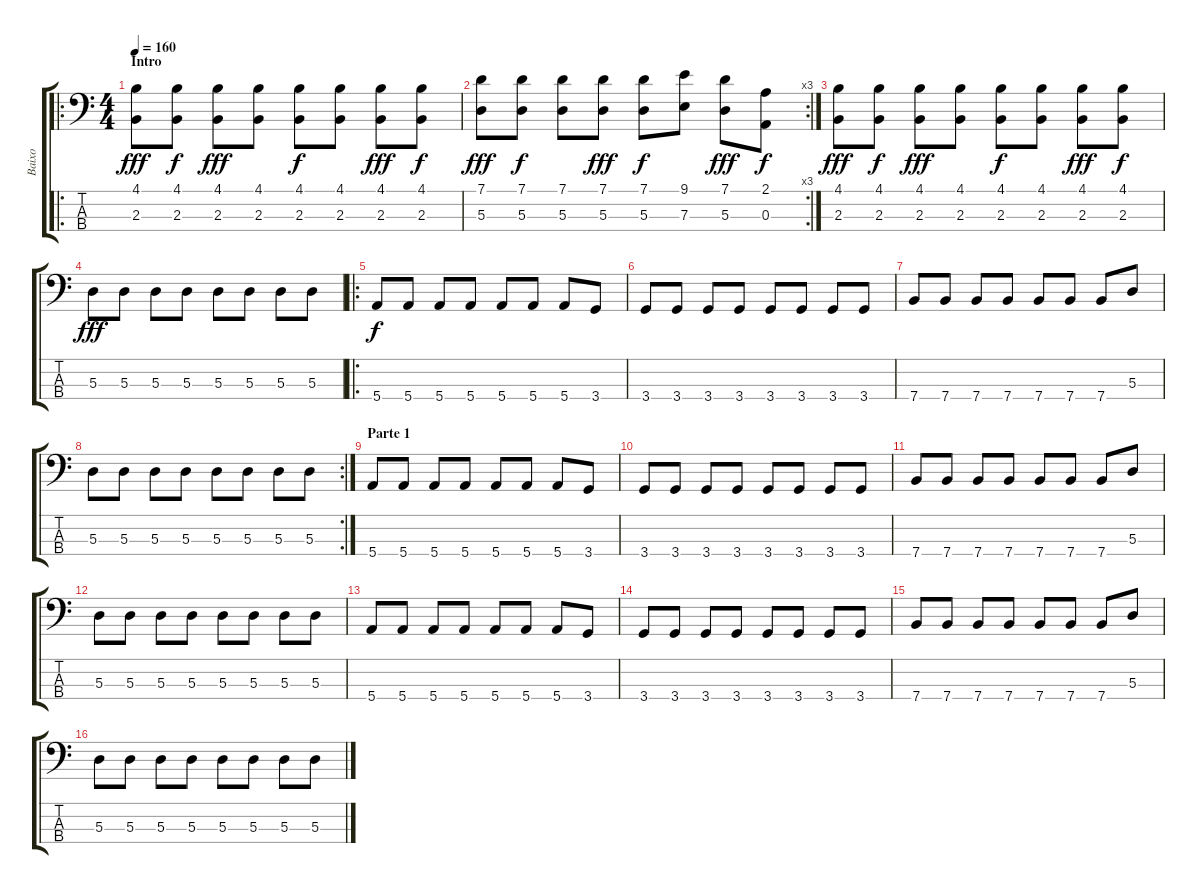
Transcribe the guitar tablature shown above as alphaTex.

\track ("Baixo" "Baixo") {instrument electricbassfinger}
\staff {score tabs}
\tuning (G2 D2 A1 E1) {hide}
\ro
\ts (4 4)
\section ("" "Intro")
\tempo 160
\clef f4
\ks c
(4.1 2.3).8{dy fff instrument electricbassfinger} (4.1 2.3).8{dy f} (4.1 2.3).8{dy fff} (4.1 2.3).8 (4.1 2.3).8{dy f} (4.1 2.3).8 (4.1 2.3).8{dy fff} (4.1 2.3).8{dy f} |
\rc 3
(7.1 5.3).8{dy fff} (7.1 5.3).8{dy f} (7.1 5.3).8 (7.1 5.3).8{dy fff} (7.1 5.3).8{dy f} (9.1 7.3).8 (7.1 5.3).8{dy fff} (2.1 0.3).8{dy f} |
(4.1 2.3).8{dy fff} (4.1 2.3).8{dy f} (4.1 2.3).8{dy fff} (4.1 2.3).8 (4.1 2.3).8{dy f} (4.1 2.3).8 (4.1 2.3).8{dy fff} (4.1 2.3).8{dy f} |
5.3.8{dy fff} 5.3.8 5.3.8 5.3.8 5.3.8 5.3.8 5.3.8 5.3.8 |
\ro
5.4.8{dy f} 5.4.8 5.4.8 5.4.8 5.4.8 5.4.8 5.4.8 3.4.8 |
3.4.8 3.4.8 3.4.8 3.4.8 3.4.8 3.4.8 3.4.8 3.4.8 |
7.4.8 7.4.8 7.4.8 7.4.8 7.4.8 7.4.8 7.4.8 5.3.8 |
\rc 2
5.3.8 5.3.8 5.3.8 5.3.8 5.3.8 5.3.8 5.3.8 5.3.8 |
\section ("" "Parte 1")
5.4.8 5.4.8 5.4.8 5.4.8 5.4.8 5.4.8 5.4.8 3.4.8 |
3.4.8 3.4.8 3.4.8 3.4.8 3.4.8 3.4.8 3.4.8 3.4.8 |
7.4.8 7.4.8 7.4.8 7.4.8 7.4.8 7.4.8 7.4.8 5.3.8 |
5.3.8 5.3.8 5.3.8 5.3.8 5.3.8 5.3.8 5.3.8 5.3.8 |
5.4.8 5.4.8 5.4.8 5.4.8 5.4.8 5.4.8 5.4.8 3.4.8 |
3.4.8 3.4.8 3.4.8 3.4.8 3.4.8 3.4.8 3.4.8 3.4.8 |
7.4.8 7.4.8 7.4.8 7.4.8 7.4.8 7.4.8 7.4.8 5.3.8 |
5.3.8 5.3.8 5.3.8 5.3.8 5.3.8 5.3.8 5.3.8 5.3.8
